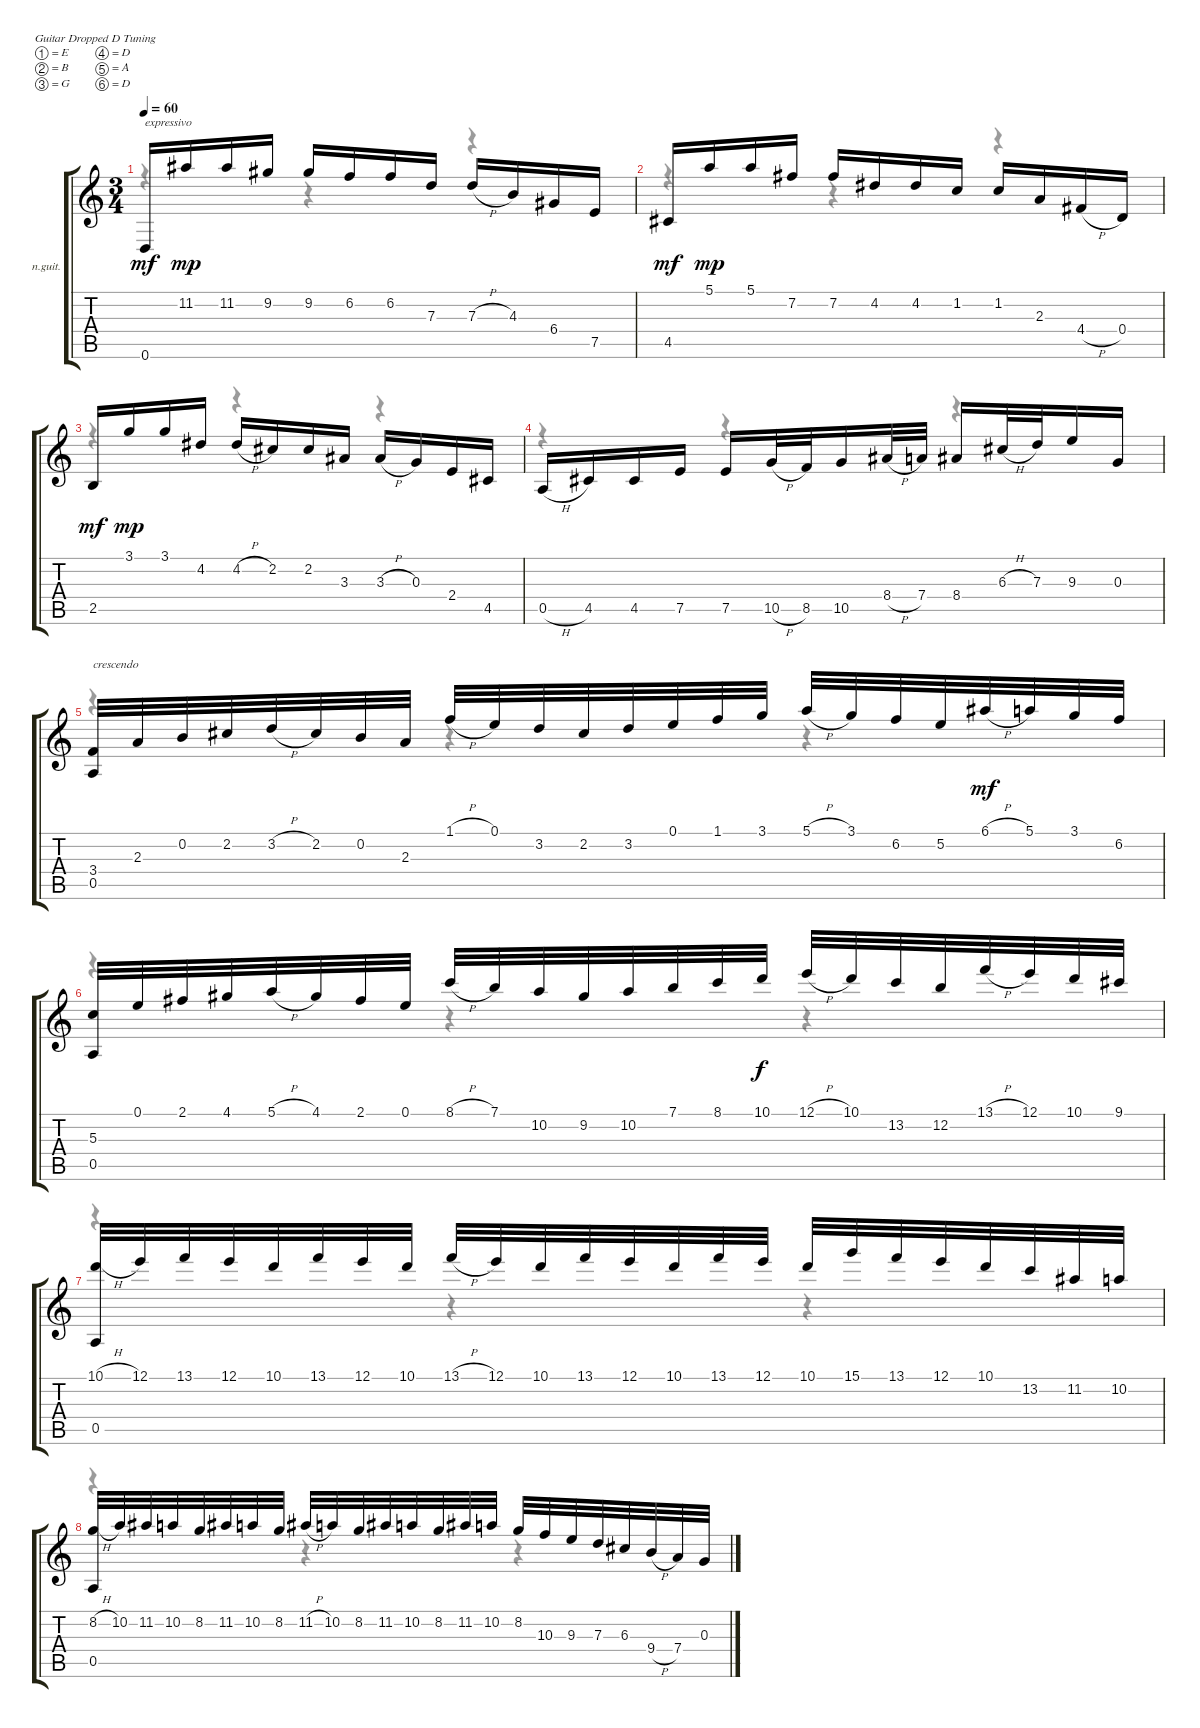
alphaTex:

\defaultSystemsLayout 4
\bracketExtendMode groupsimilarinstruments
\firstSystemTrackNameOrientation horizontal
\otherSystemsTrackNameOrientation horizontal
\chordDiagramsInScore
\track ("Classical Guitar" "n.guit.") {instrument acousticguitarnylon}
\staff {score tabs}
\tuning (E4 B3 G3 D3 A2 D2)
\voice
\ts (3 4)
\tempo 60
\clef g2
\ks c
0.6.16{txt "expressivo" dy mf beam Up} 11.2{acc #}.16{dy mp beam Up} 11.2{acc #}.16{beam Up} 9.2{acc #}.16{beam Up} 9.2{acc #}.16{beam Up} 6.2.16{beam Up} 6.2.16{beam Up} 7.3.16{beam Up} 7.3{h}.16{beam Up} 4.3.16{beam Up} 6.4{acc #}.16{beam Up} 7.5.16{beam Up} |
4.5{acc #}.16{dy mf beam Up} 5.1.16{dy mp beam Up} 5.1.16{beam Up} 7.2{acc #}.16{beam Up} 7.2{acc #}.16{beam Up} 4.2{acc #}.16{beam Up} 4.2{acc #}.16{beam Up} 1.2.16{beam Up} 1.2.16{beam Up} 2.3.16{beam Up} 4.4{h acc #}.16{beam Up} 0.4.16{beam Up} |
2.5.16{dy mf beam Up} 3.1.16{dy mp beam Up} 3.1.16{beam Up} 4.2{acc #}.16{beam Up} 4.2{h acc #}.16{beam Up} 2.2{acc #}.16{beam Up} 2.2{acc #}.16{beam Up} 3.3{acc #}.16{beam Up} 3.3{h acc #}.16{beam Up} 0.3.16{beam Up} 2.4.16{beam Up} 4.5{acc #}.16{beam Up} |
0.5{h}.16{beam Up} 4.5{acc #}.16{beam Up} 4.5{acc #}.16{beam Up} 7.5.16{beam Up} 7.5.16{beam Up} 10.5{h}.32{beam Up} 8.5.32{beam Up} 10.5.16{beam Up} 8.4{h acc #}.32{beam Up} 7.4.32{beam Up} 8.4{acc #}.16{beam Up} 6.3{h acc #}.32{beam Up} 7.3.32{beam Up} 9.3.16{beam Up} 0.3.16{beam Up} |
(3.4 0.5).32{txt "crescendo" beam Up} 2.3.32{beam Up} 0.2.32{beam Up} 2.2{acc #}.32{beam Up} 3.2{h}.32{beam Up} 2.2{acc #}.32{beam Up} 0.2.32{beam Up} 2.3.32{beam Up} 1.1{h}.32{beam Up} 0.1.32{beam Up} 3.2.32{beam Up} 2.2{acc #}.32{beam Up} 3.2.32{beam Up} 0.1.32{beam Up} 1.1.32{beam Up} 3.1.32{beam Up} 5.1{h}.32{beam Up} 3.1.32{beam Up} 6.2.32{beam Up} 5.2.32{beam Up} 6.1{h acc #}.32{dy mf beam Up} 5.1.32{beam Up} 3.1.32{beam Up} 6.2.32{beam Up} |
(5.3 0.5).32{beam Up} 0.1.32{beam Up} 2.1{acc #}.32{beam Up} 4.1{acc #}.32{beam Up} 5.1{h}.32{beam Up} 4.1{acc #}.32{beam Up} 2.1{acc #}.32{beam Up} 0.1.32{beam Up} 8.1{h}.32{beam Up} 7.1.32{beam Up} 10.2.32{beam Up} 9.2{acc #}.32{beam Up} 10.2.32{beam Up} 7.1.32{beam Up} 8.1.32{beam Up} 10.1.32{dy f beam Up} 12.1{h}.32{beam Up} 10.1.32{beam Up} 13.2.32{beam Up} 12.2.32{beam Up} 13.1{h}.32{beam Up} 12.1.32{beam Up} 10.1.32{beam Up} 9.1{acc #}.32{beam Up} |
(10.1{h} 0.5).32{beam Up} 12.1.32{beam Up} 13.1.32{beam Up} 12.1.32{beam Up} 10.1.32{beam Up} 13.1.32{beam Up} 12.1.32{beam Up} 10.1.32{beam Up} 13.1{h}.32{beam Up} 12.1.32{beam Up} 10.1.32{beam Up} 13.1.32{beam Up} 12.1.32{beam Up} 10.1.32{beam Up} 13.1.32{beam Up} 12.1.32{beam Up} 10.1.32{beam Up} 15.1.32{beam Up} 13.1.32{beam Up} 12.1.32{beam Up} 10.1.32{beam Up} 13.2.32{beam Up} 11.2{acc #}.32{beam Up} 10.2.32{beam Up} |
(8.2{h} 0.5).32{beam Up} 10.2.32{beam Up} 11.2{acc #}.32{beam Up} 10.2.32{beam Up} 8.2.32{beam Up} 11.2{acc #}.32{beam Up} 10.2.32{beam Up} 8.2.32{beam Up} 11.2{h acc #}.32{beam Up} 10.2.32{beam Up} 8.2.32{beam Up} 11.2{acc #}.32{beam Up} 10.2.32{beam Up} 8.2.32{beam Up} 11.2{acc #}.32{beam Up} 10.2.32{beam Up} 8.2.32{beam Up} 10.3.32{beam Up} 9.3.32{beam Up} 7.3.32{beam Up} 6.3{acc #}.32{beam Up} 9.4{h}.32{beam Up} 7.4.32{beam Up} 0.3.32{beam Up}
\voice
\clef g2
\ottava regular
\simile none
\ks c
r.4{dy mf beam Down} r.4{beam Down} r.4{beam Down} |
r.4{beam Down} r.4{beam Down} r.4{beam Down} |
r.4{beam Down} r.4{beam Down} r.4{beam Down} |
r.4{beam Down} r.4{beam Down} r.4{beam Down} |
r.4{beam Down} r.4{beam Down} r.4{beam Down} |
r.4{beam Down} r.4{beam Down} r.4{beam Down} |
r.4{beam Down} r.4{beam Down} r.4{beam Down} |
r.4{beam Down} r.4{beam Down} r.4{beam Down}
